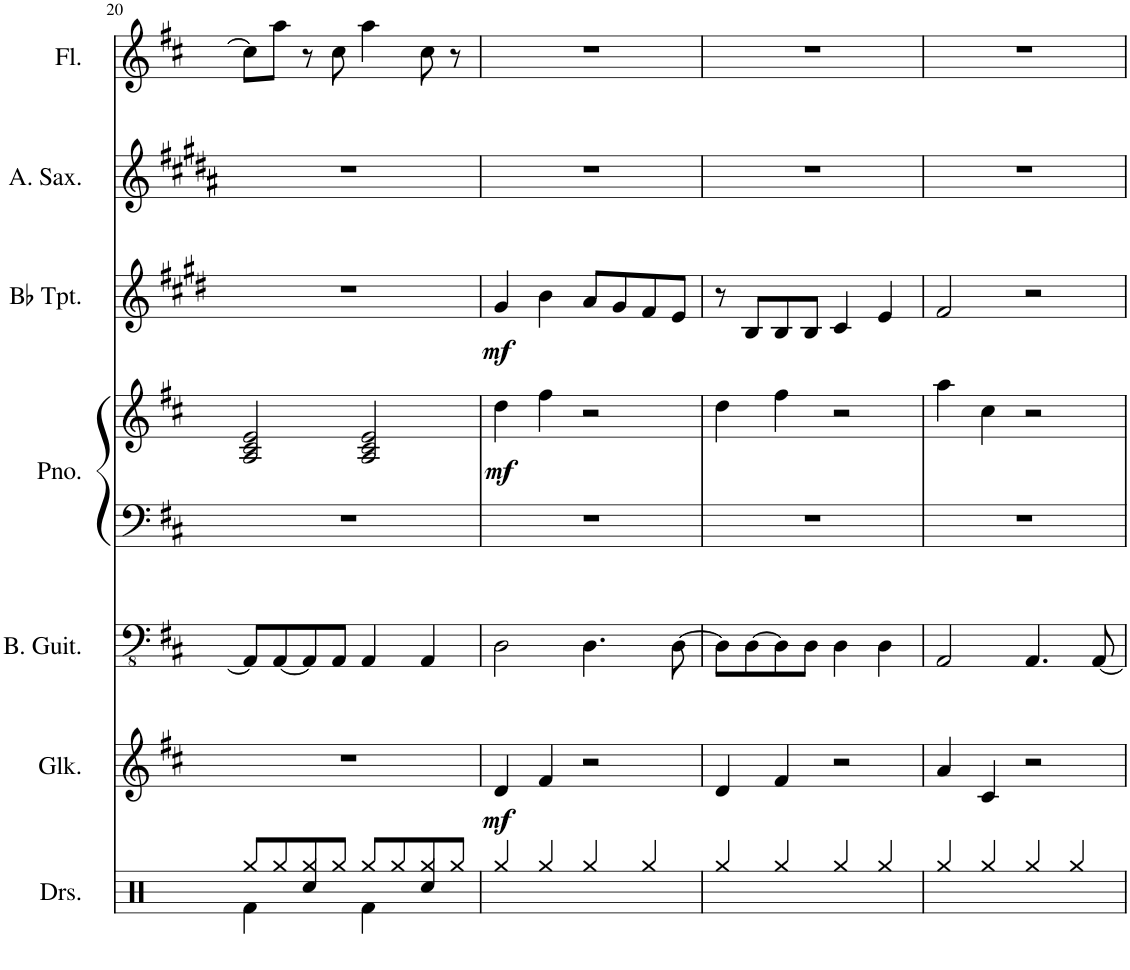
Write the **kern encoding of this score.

**kern	**kern	**dynam	**kern	**kern	**kern	**dynam	**kern	**dynam	**kern	**kern
*part7	*part6	*part6	*part5	*part4	*part4	*part4	*part3	*part3	*part2	*part1
*staff8	*staff7	*staff7	*staff6	*staff5	*staff4	*staff4/5	*staff3	*staff3	*staff2	*staff1
*I"Drumset	*I"Glockenspiel	*	*I"Bass Guitar	*I"Piano	*	*	*I"Bb Trumpet	*	*I"Alto Saxophone	*I"Flute
*I'Drs.	*I'Glk.	*	*I'B. Guit.	*I'Pno.	*	*	*I'Bb Tpt.	*	*I'A. Sax.	*I'Fl.
!!LO:PB:g=z
*clefX	*clefG2	*	*clefFv4	*clefF4	*clefG2	*	*clefG2	*	*clefG2	*clefG2
*	*Trd-14c-24	*	*	*	*	*	*Trd1c2	*	*Trd5c9	*
*k[]	*k[f#c#]	*	*k[f#c#]	*k[f#c#]	*k[f#c#]	*	*k[f#c#g#d#]	*	*k[f#c#g#d#a#]	*k[f#c#]
*M4/4	*M4/4	*	*M4/4	*M4/4	*M4/4	*	*M4/4	*	*M4/4	*M4/4
=20	=20	=20	=20	=20	=20	=20	=20	=20	=20	=20
*^	*	*	*	*	*	*	*	*	*	*
4Rf\	8Rgg/L	1r	.	8AAA/L]	1r	2A/ 2c#/ 2e/	.	1r	.	1r	8cc#\L]
.	8Rgg/	.	.	[8AAA/	.	.	.	.	.	.	8aa\J
4Rcc/	8Rgg/	.	.	8AAA/]	.	.	.	.	.	.	8r
.	8Rgg/J	.	.	8AAA/J	.	.	.	.	.	.	8cc#\
4Rf\	8Rgg/L	.	.	4AAA/	.	2A/ 2c#/ 2e/	.	.	.	.	4aa\
.	8Rgg/	.	.	.	.	.	.	.	.	.	.
4Rcc/	8Rgg/	.	.	4AAA/	.	.	.	.	.	.	8cc#\
.	8Rgg/J	.	.	.	.	.	.	.	.	.	8r
=21	=21	=21	=21	=21	=21	=21	=21	=21	=21	=21	=21
!	!	!	!LO:DY:b	!	!	!	!LO:DY:b	!	!LO:DY:b	!	!
*v	*v	*	*	*	*	*	*	*	*	*	*
4Rgg/	4d/	mf	2DD\	1r	4dd\	mf	4g#/	mf	1r	1r
4Rgg/	4f#/	.	.	.	4ff#\	.	4b\	.	.	.
4Rgg/	2r	.	4.DD\	.	2r	.	8a/L	.	.	.
.	.	.	.	.	.	.	8g#/	.	.	.
4Rgg/	.	.	.	.	.	.	8f#/	.	.	.
.	.	.	[8DD\	.	.	.	8e/J	.	.	.
=22	=22	=22	=22	=22	=22	=22	=22	=22	=22	=22
4Rgg/	4d/	.	8DD\L]	1r	4dd\	.	8r	.	1r	1r
.	.	.	[8DD\	.	.	.	8B/L	.	.	.
4Rgg/	4f#/	.	8DD\]	.	4ff#\	.	8B/	.	.	.
.	.	.	8DD\J	.	.	.	8B/J	.	.	.
4Rgg/	2r	.	4DD\	.	2r	.	4c#/	.	.	.
4Rgg/	.	.	4DD\	.	.	.	4e/	.	.	.
=23	=23	=23	=23	=23	=23	=23	=23	=23	=23	=23
4Rgg/	4a/	.	2AAA/	1r	4aa\	.	2f#/	.	1r	1r
4Rgg/	4c#/	.	.	.	4cc#\	.	.	.	.	.
4Rgg/	2r	.	4.AAA/	.	2r	.	2r	.	.	.
4Rgg/	.	.	.	.	.	.	.	.	.	.
.	.	.	[8AAA/	.	.	.	.	.	.	.
=	=	=	=	=	=	=	=	=	=	=
*-	*-	*-	*-	*-	*-	*-	*-	*-	*-	*-
